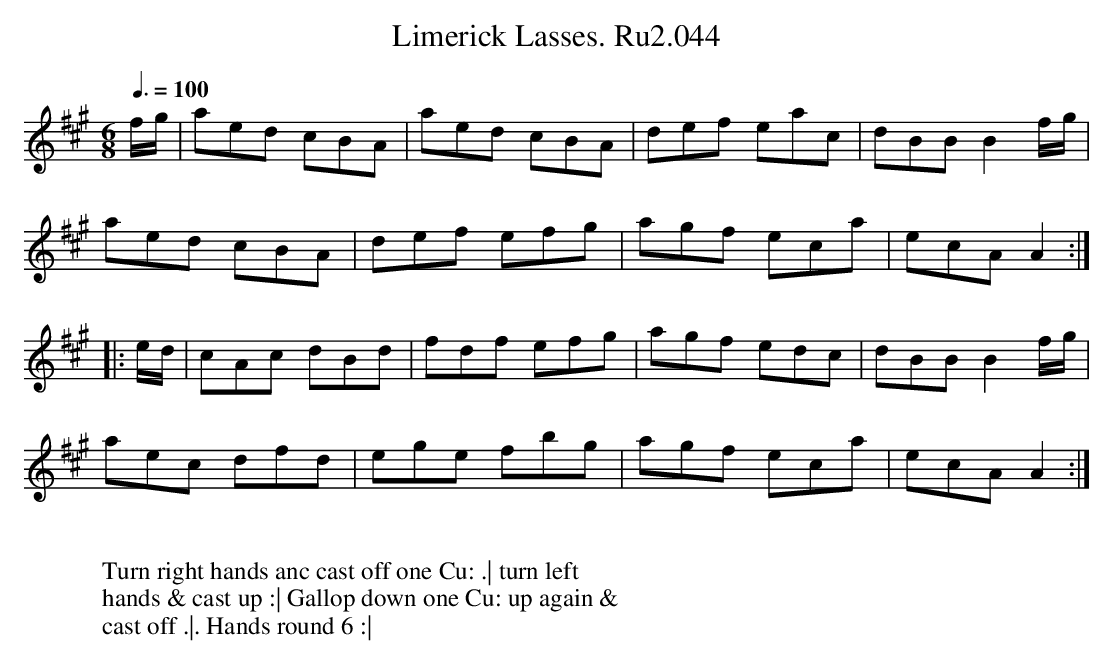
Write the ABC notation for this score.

X:1
T:Limerick Lasses. Ru2.044
M:6/8
L:1/8
Q:3/8=100
K:A
f/g/|aed cBA|aed cBA|def eac|dBB B2 f/g/|
aed cBA|def efg|agf eca|ecA A2:|
|:e/d/|cAc dBd|fdf efg|agf edc|dBB B2 f/g/|
aec dfd|ege fbg|agf eca|ecA A2:|
W:
W:Turn right hands anc cast off one Cu: .| turn left
W:hands & cast up :| Gallop down one Cu: up again &
W:cast off .|. Hands round 6 :|
